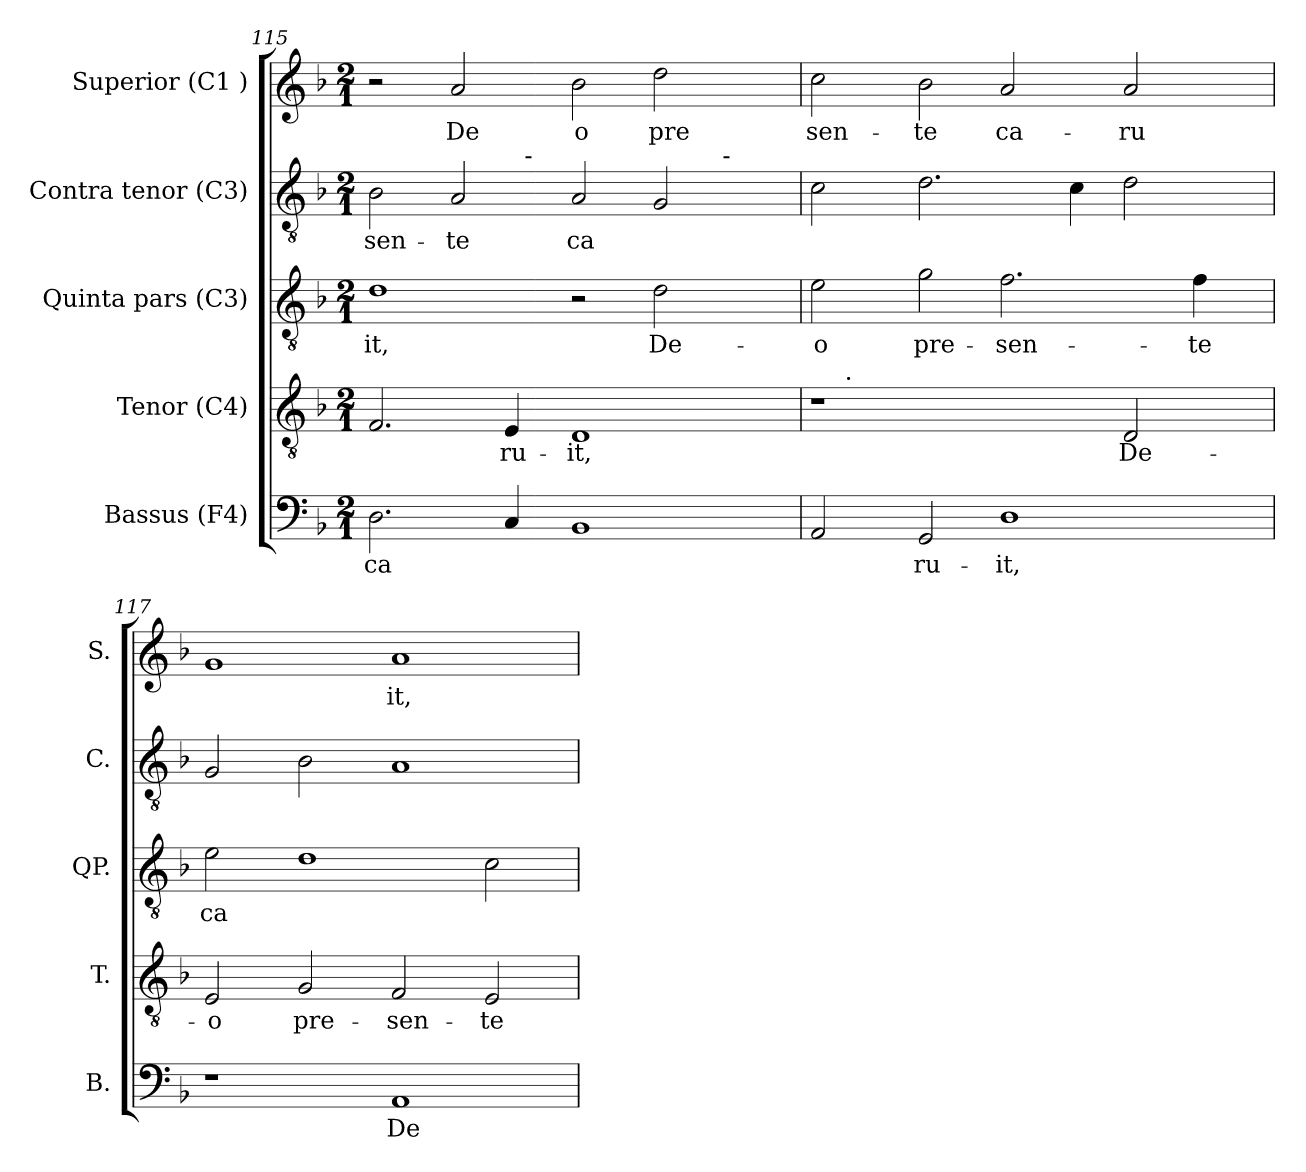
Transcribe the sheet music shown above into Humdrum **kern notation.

**kern	**text	**kern	**text	**kern	**text	**kern	**text	**kern	**text
*part5	*part5	*part4	*part4	*part3	*part3	*part2	*part2	*part1	*part1
*staff5	*staff5	*staff4	*staff4	*staff3	*staff3	*staff2	*staff2	*staff1	*staff1
*I"Bassus (F4)	*	*I"Tenor (C4)	*	*I"Quinta pars (C3)	*	*I"Contra tenor (C3)	*	*I"Superior (C1 )	*
*I'B.	*	*I'T.	*	*I'QP.	*	*I'C.	*	*I'S.	*
*clefF4	*	*clefGv2	*	*clefGv2	*	*clefGv2	*	*clefG2	*
*k[b-]	*	*k[b-]	*	*k[b-]	*	*k[b-]	*	*k[b-]	*
*F:	*	*F:	*	*F:	*	*F:	*	*F:	*
*M2/1	*	*M2/1	*	*M2/1	*	*M2/1	*	*M2/1	*
=115	=115	=115	=115	=115	=115	=115	=115	=115	=115
!	!LO:LY:b:cj	!	!LO:LY:b:rj	!	!LO:LY:b:cj	!	!LO:LY:b:rj	!	!
*	*	*	*	*	*	*^	*	*	*
*	*	*	*	*	*	*	*^	*	*	*
2.D\	ca-	2.F/	--	1d	-it,	2B-\	2ryy	1ryy	-sen-	2r	.
!	!	!	!	!	!	!	!	!	!LO:LY:b:rj	!	!LO:LY:b:rj
.	.	.	.	.	.	2A/	4ryy	.	-te	2a/	De
!	!LO:LY:b:cj	!	!LO:LY:b:rj	!	!	!	!	!	!	!	!
4C/	--	4E/	-ru-	.	.	.	32.ryy	.	.	.	.
!	!	!	!	!	!	!	!LO:TX:a:t=-	!	!	!	!
.	.	.	.	.	.	.	1ryy	.	.	.	.
!	!LO:LY:b:cj	!	!LO:LY:b:rj	!	!	!	!	!	!LO:LY:b:rj	!	!LO:LY:b:rj
1BB-	--	1D	-it,	2r	.	2A/	.	2ryy	ca-	2b-\	o
!	!	!	!	!	!LO:LY:b:cj	!	!	!	!LO:LY:b:rj	!	!LO:LY:b:rj
.	.	.	.	2d\	De-	2G/	.	4ryy	--	2dd\	pre
.	.	.	.	.	.	.	.	32ryy	.	.	.
!	!	!	!	!	!	!	!	!LO:TX:a:t=-	!	!	!
.	.	.	.	.	.	.	.	8..ryy	.	.	.
.	.	.	.	.	.	.	8ryy	.	.	.	.
.	.	.	.	.	.	.	16ryy	.	.	.	.
.	.	.	.	.	.	.	64ryy	.	.	.	.
!!LO:LB:g=z
=116	=116	=116	=116	=116	=116	=116	=116	=116	=116	=116	=116
!	!LO:LY:b:cj	!	!	!	!LO:LY:b:cj	!	!	!	!LO:LY:b:rj	!	!LO:LY:b:rj
*	*	*^	*	*	*	*v	*v	*v	*	*	*
2AA/	--	1r	16ryy	.	2e\	-o	2c\	--	2cc\	sen-
.	.	.	64ryy	.	.	.	.	.	.	.
!	!	!	!LO:TX:a:t=.	!	!	!	!	!	!	!
.	.	.	1ryy	.	.	.	.	.	.	.
!	!LO:LY:b:cj	!	!	!	!	!LO:LY:b:cj	!	!LO:LY:b:rj	!	!LO:LY:b:rj
2GG/	-ru-	.	.	.	2g\	pre-	2.d\	--	2b-\	-te
!	!LO:LY:b:cj	!	!	!	!	!LO:LY:b:cj	!	!	!	!LO:LY:b:rj
1D	-it,	2ryy	.	.	2.f\	-sen-	.	.	2a/	ca-
.	.	.	2ryy	.	.	.	.	.	.	.
!	!	!	!	!	!	!	!	!LO:LY:b:rj	!	!
.	.	.	.	.	.	.	4c\	--	.	.
!	!	!	!	!LO:LY:b:rj	!	!	!	!LO:LY:b:rj	!	!LO:LY:b:rj
.	.	2D/	.	De-	.	.	2d\	--	2a/	-ru-
.	.	.	4ryy	.	.	.	.	.	.	.
!	!	!	!	!	!	!LO:LY:b:cj	!	!	!	!
.	.	.	.	.	4f\	-te	.	.	.	.
.	.	.	8ryy	.	.	.	.	.	.	.
.	.	.	32.ryy	.	.	.	.	.	.	.
=117	=117	=117	=117	=117	=117	=117	=117	=117	=117	=117
!	!	!	!	!LO:LY:b:rj	!	!LO:LY:b:cj	!	!LO:LY:b:rj	!	!LO:LY:b:rj
*	*	*v	*v	*	*	*	*	*	*	*
1r	.	2E/	-o	2e\	ca-	2G/	--	1g	--
!	!	!	!LO:LY:b:rj	!	!LO:LY:b:cj	!	!LO:LY:b:rj	!	!
.	.	2G/	pre-	1d	--	2B-\	--	.	.
!	!LO:LY:b:cj	!	!LO:LY:b:rj	!	!	!	!LO:LY:b:rj	!	!LO:LY:b:rj
1AA	De-	2F/	-sen-	.	.	1A	--	1a	-it,
!	!	!	!LO:LY:b:rj	!	!LO:LY:b:cj	!	!	!	!
.	.	2E/	-te	2c\	--	.	.	.	.
=	=	=	=	=	=	=	=	=	=
*-	*-	*-	*-	*-	*-	*-	*-	*-	*-
